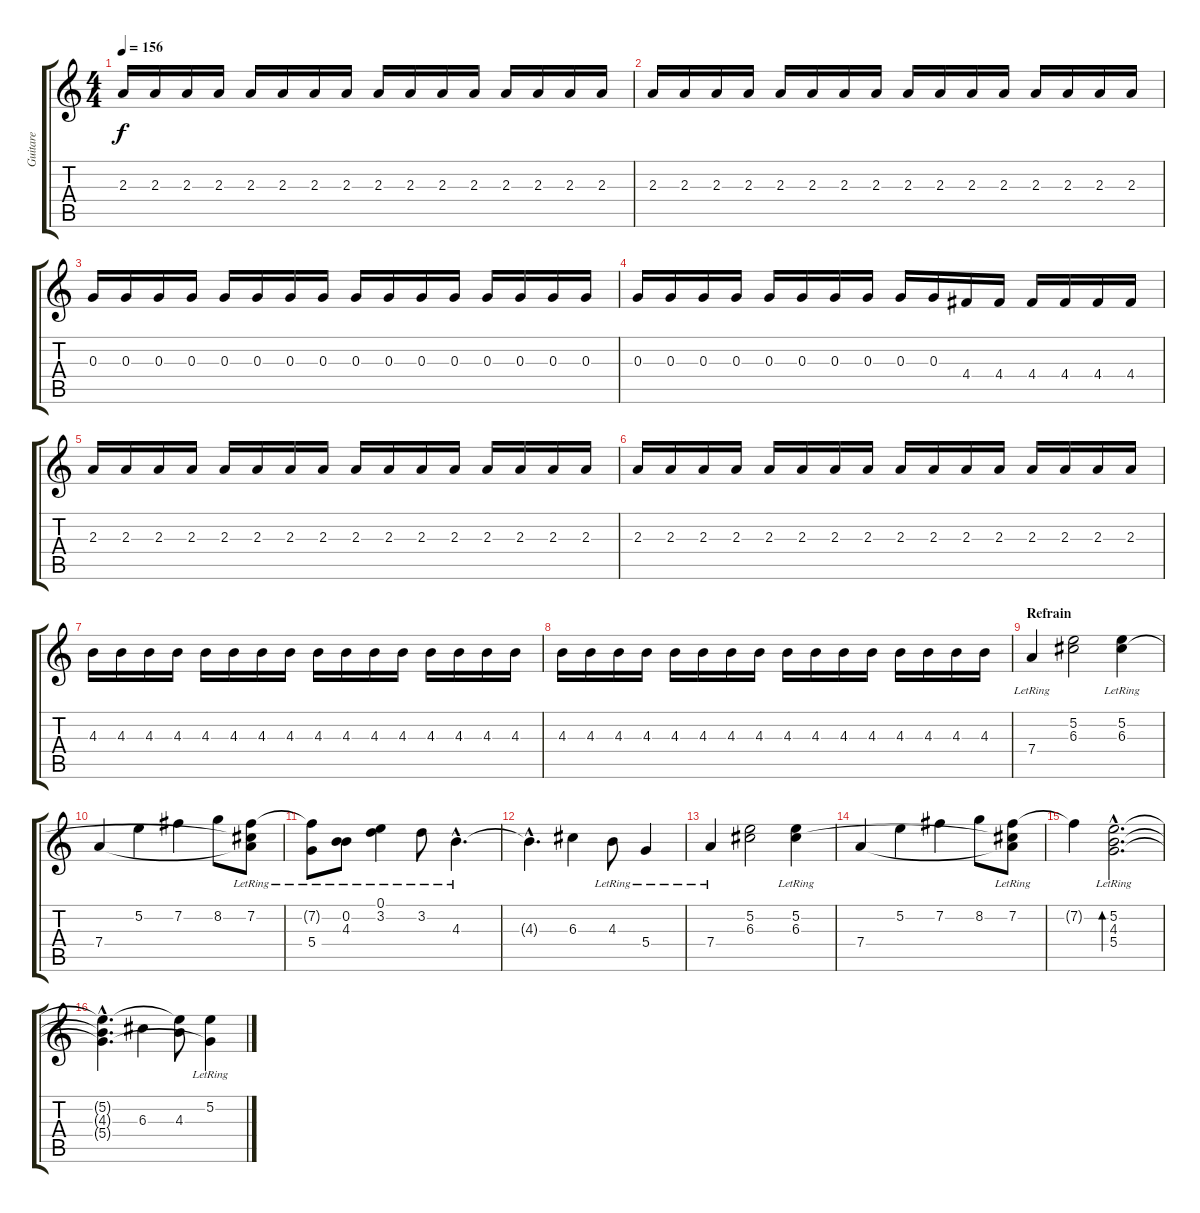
\track ("Guitare" "Guitare") {instrument distortionguitar}
\staff {score tabs}
\tuning (E4 B3 G3 D3 A2 E2) {hide}
\ts (4 4)
\tempo 156
\clef g2
\ks c
2.3.16{dy f} 2.3.16 2.3.16 2.3.16 2.3.16 2.3.16 2.3.16 2.3.16 2.3.16 2.3.16 2.3.16 2.3.16 2.3.16 2.3.16 2.3.16 2.3.16 |
2.3.16 2.3.16 2.3.16 2.3.16 2.3.16 2.3.16 2.3.16 2.3.16 2.3.16 2.3.16 2.3.16 2.3.16 2.3.16 2.3.16 2.3.16 2.3.16 |
0.3.16 0.3.16 0.3.16 0.3.16 0.3.16 0.3.16 0.3.16 0.3.16 0.3.16 0.3.16 0.3.16 0.3.16 0.3.16 0.3.16 0.3.16 0.3.16 |
0.3.16 0.3.16 0.3.16 0.3.16 0.3.16 0.3.16 0.3.16 0.3.16 0.3.16 0.3.16 4.4.16 4.4.16 4.4.16 4.4.16 4.4.16 4.4.16 |
2.3.16 2.3.16 2.3.16 2.3.16 2.3.16 2.3.16 2.3.16 2.3.16 2.3.16 2.3.16 2.3.16 2.3.16 2.3.16 2.3.16 2.3.16 2.3.16 |
2.3.16 2.3.16 2.3.16 2.3.16 2.3.16 2.3.16 2.3.16 2.3.16 2.3.16 2.3.16 2.3.16 2.3.16 2.3.16 2.3.16 2.3.16 2.3.16 |
4.3.16 4.3.16 4.3.16 4.3.16 4.3.16 4.3.16 4.3.16 4.3.16 4.3.16 4.3.16 4.3.16 4.3.16 4.3.16 4.3.16 4.3.16 4.3.16 |
4.3.16 4.3.16 4.3.16 4.3.16 4.3.16 4.3.16 4.3.16 4.3.16 4.3.16 4.3.16 4.3.16 4.3.16 4.3.16 4.3.16 4.3.16 4.3.16 |
\section ("" "Refrain")
7.4{lr}.4 (5.2 6.3).2 (5.2{lr} 6.3).4 |
7.4.4 5.2.4 7.2.4 8.2.8 (7.2{lr} 6.3{t} 7.4{t}).8 |
(7.2{t} 5.4{lr}).8 (0.2 4.3{lr}).8 (0.1{lr} 3.2{lr}).4 3.2{lr}.8 4.3{hac lr}.4{d} |
4.3{hac t}.4{d} 6.3.4 4.3{lr}.8 5.4{lr}.4 |
7.4{lr}.4 (5.2 6.3).2 (5.2{lr} 6.3).4 |
7.4.4 5.2.4 7.2.4 8.2.8 (7.2{lr} 6.3{t} 7.4{t}).8 |
7.2{t}.4 (5.2{hac} 4.3{hac} 5.4{hac lr}).2{d bd 120} |
(5.2{hac t} 4.3{hac t} 5.4{hac t}).4{d} 6.3.4 (5.2{t} 4.3).8 (5.2{lr} 5.4{t}).4
